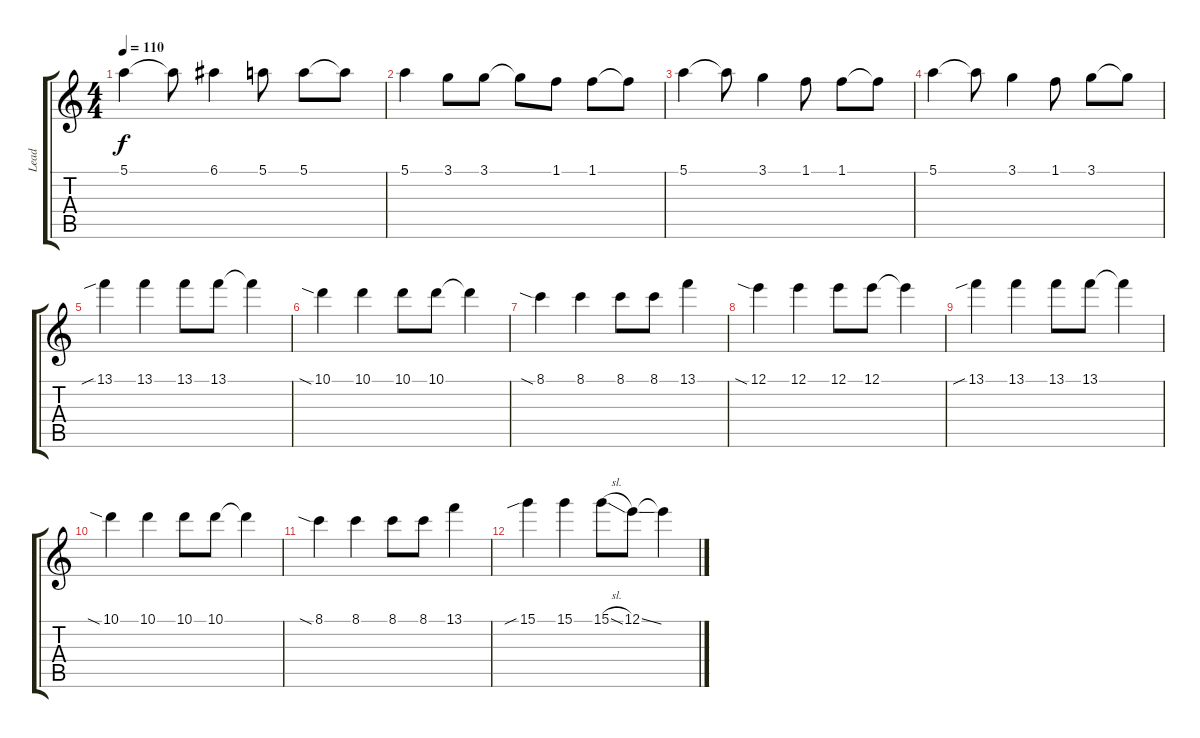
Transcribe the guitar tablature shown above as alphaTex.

\track ("Lead" "Lead") {instrument overdrivenguitar}
\staff {score tabs}
\tuning (E4 B3 G3 D3 A2 E2) {hide}
\ts (4 4)
\tempo 110
\clef g2
\ks c
5.1.4{dy f} 5.1{t}.8 6.1.4 5.1.8 5.1.8 5.1{t}.8 |
5.1.4 3.1.8 3.1.8 3.1{t}.8 1.1.8 1.1.8 1.1{t}.8 |
5.1.4 5.1{t}.8 3.1.4 1.1.8 1.1.8 1.1{t}.8 |
5.1.4 5.1{t}.8 3.1.4 1.1.8 3.1.8 3.1{t}.8 |
13.1{sib}.4 13.1.4 13.1.8 13.1.8 13.1{t}.4 |
10.1{sia}.4 10.1.4 10.1.8 10.1.8 10.1{t}.4 |
8.1{sia}.4 8.1.4 8.1.8 8.1.8 13.1.4 |
12.1{sia}.4 12.1.4 12.1.8 12.1.8 12.1{t}.4 |
13.1{sib}.4 13.1.4 13.1.8 13.1.8 13.1{t}.4 |
10.1{sia}.4 10.1.4 10.1.8 10.1.8 10.1{t}.4 |
8.1{sia}.4 8.1.4 8.1.8 8.1.8 13.1.4 |
15.1{sib}.4 15.1.4 15.1{sl}.8 12.1{ss}.8 12.1{t}.4
